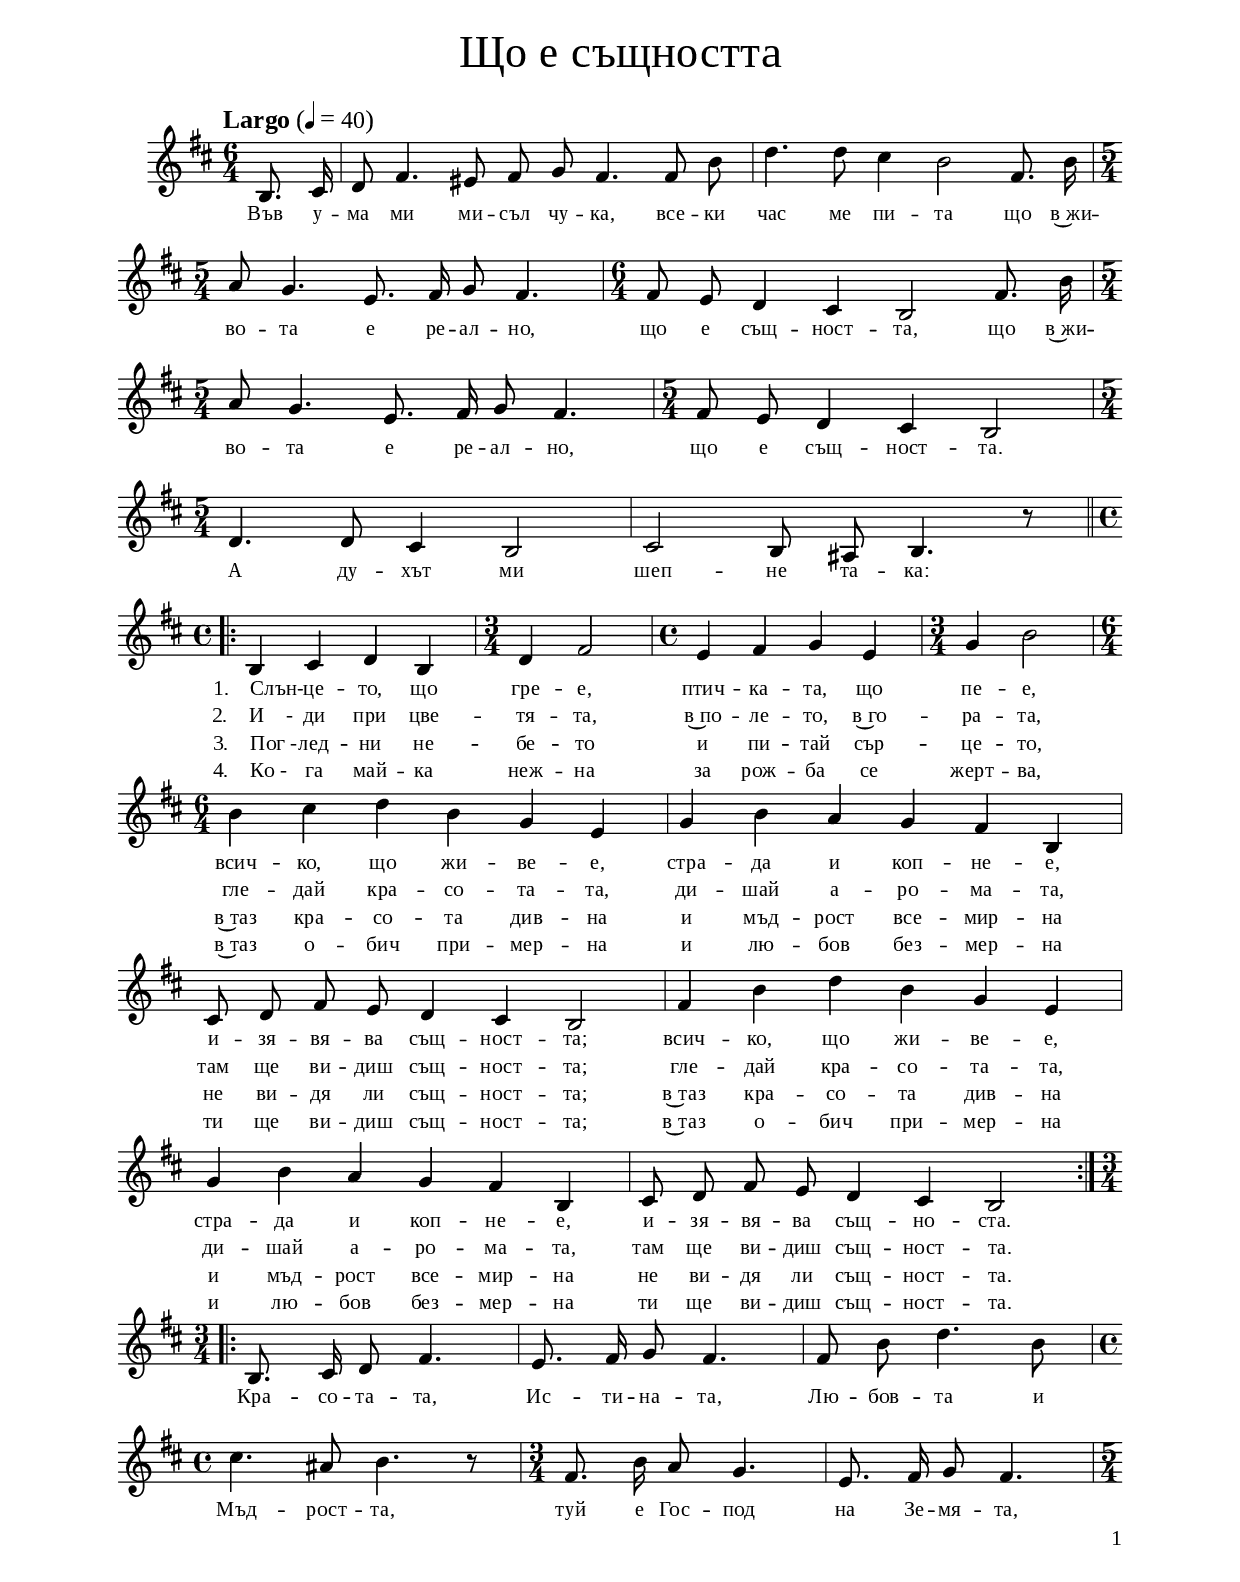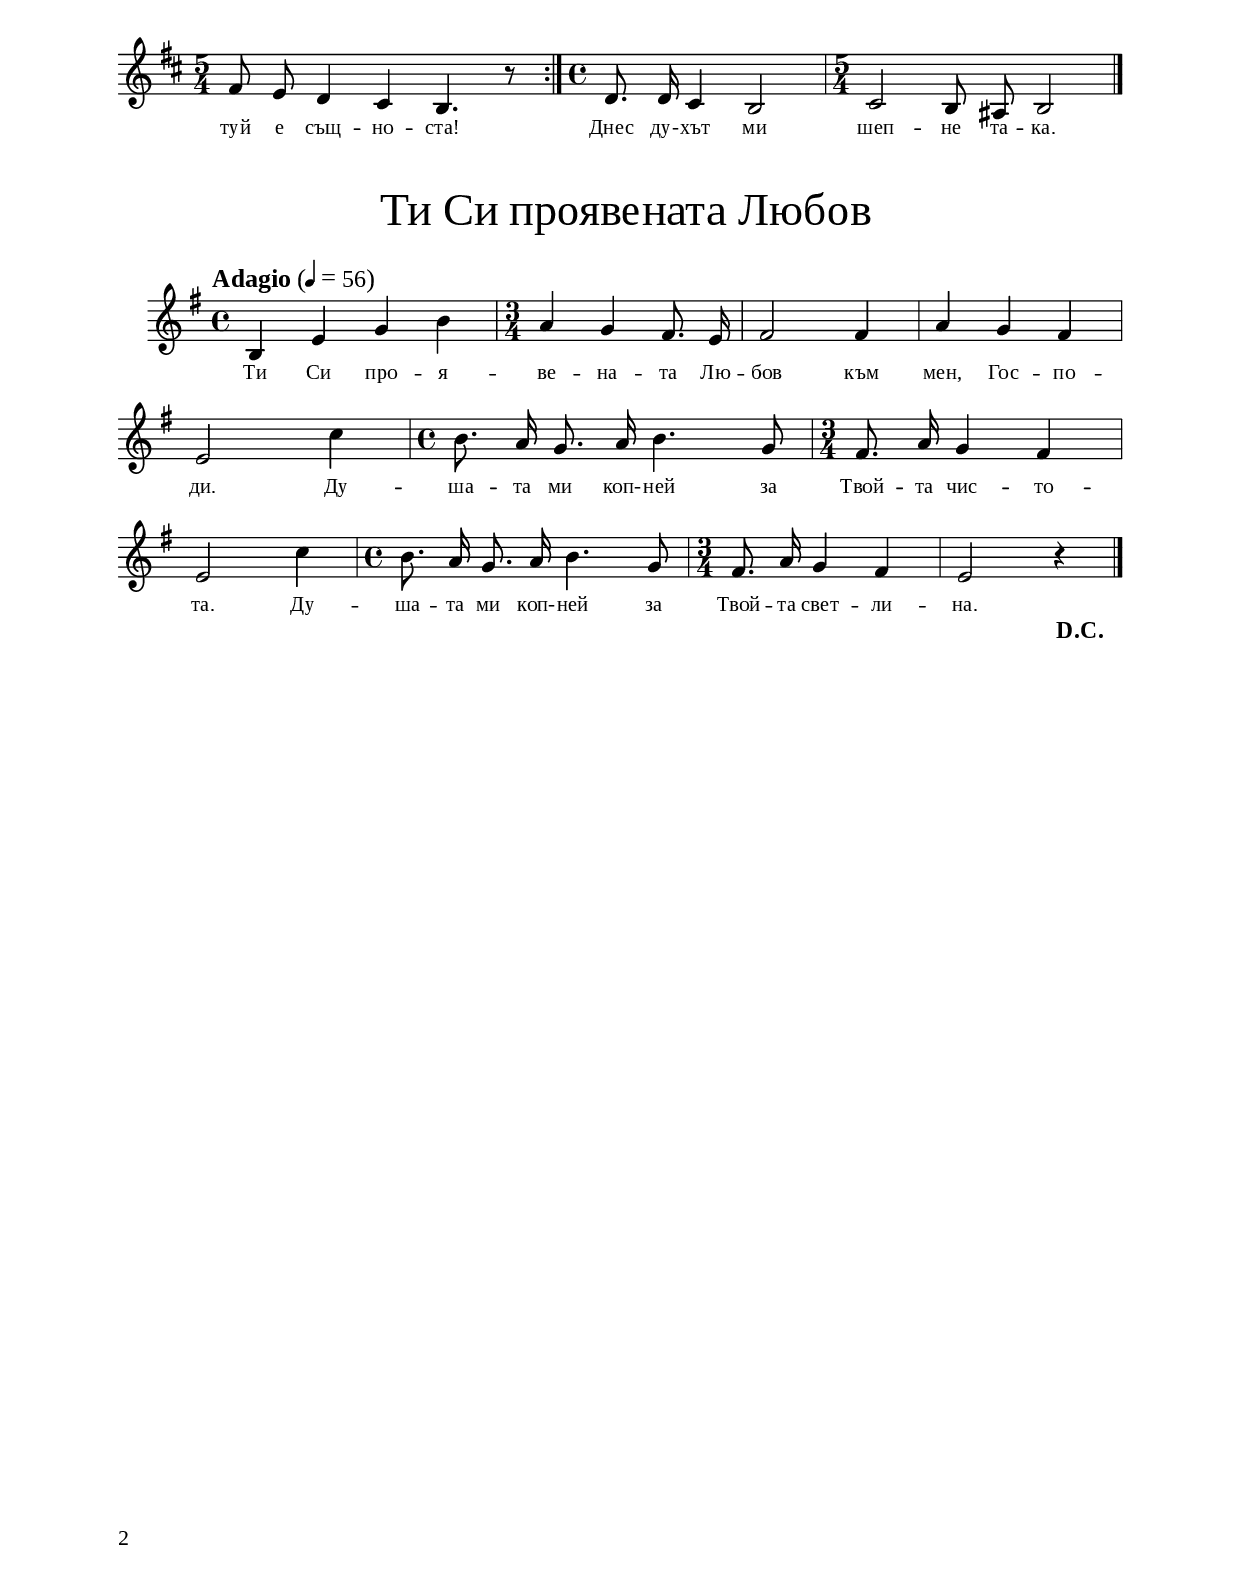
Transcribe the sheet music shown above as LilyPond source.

\version "2.24.4"

% include paper part and global functions
\include "include/globals.ily"

\bookpart {
  \label #'ref068
  \tocItem \markup "Що е същността"
  \include "include/bookpart-paper.ily"

  \header {
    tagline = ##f
  }

  \score {
    \include "include/score-layout.ily"

    \new Voice \absolute {
      \clef treble
      \key b \minor
      \time 6/4
      \tempoFunc "Largo" 4 "40"
      \partial 4
      \autoBeamOff

      b8. cis'16| d'8 fis'4. eis'8 fis'8 g'8 fis'4. fis'8 b'8| d''4. d''8 cis''4 b'2 fis'8. b'16 | \break

      \time 5/4  a'8 g'4. e'8. fis'16 g'8 fis'4. | \time 6/4 fis'8 e'8 d'4 cis'4 b2 fis'8. b'16 \time 5/4 | \break

      \time 5/4  a'8 g'4. e'8. fis'16 g'8 fis'4. | \time 5/4 fis'8 e'8 d'4 cis'4 b2 | \break

      \time 5/4 d'4. d'8 cis'4 b2 | cis'2 b8 ais8 b4. r8 | \break

      \bar ".|:-||"

      \time 4/4 b4 cis'4 d'4 b4 | \time 3/4 d'4 fis'2 | \time 4/4 e'4 fis' g' e' | \time 3/4 g'4 b'2  \break


      \time 6/4 b'4 cis''4 d'' b' g' e' | g' b' a' g' fis' b | \break

      cis'8 d' fis' e' d'4 cis' b2 | fis'4 b' d'' b' g' e' |\break

      g'4 b'4 a'4 g'4 fis'4 b |  cis'8 d' fis' e' d'4 cis'4 b2 | \break



      \time 3/4


      \bar ":|.|:"  b8. cis'16 d'8 fis'4. | e'8. fis'16 g'8 fis'4. | fis'8 b'8 d''4. b'8| \break

      \time 4/4 cis''4. ais'8 b'4. r8 | \time 3/4 fis'8. b'16 a'8 g'4. | e'8. fis'16 g'8 fis'4. | \break

      \time 5/4	fis'8 e' d'4 cis' b4. r8 \bar ":|." | \time 4/4 d'8. d'16 cis'4 b2 | \time 5/4 cis'2 b8 ais8 b2 |  \bar "|." \break


    }

    \addlyrics {
      Във у -- ма ми ми -- съл чу -- ка, все -- ки час ме пи -- та
      що в~жи -- во -- та е ре -- ал -- но, що е същ -- ност -- та,
      що в~жи -- во -- та е ре -- ал -- но, що е същ -- ност -- та.
      А ду -- хът ми шеп  -- не та  -- ка:

      "1.    Слън"  -- це  -- то, що гре -- е, птич -- ка -- та, що пе -- е,

      всич -- ко, що жи -- ве -- е, стра -- да и коп -- не -- е,

      и -- зя -- вя -- ва  същ -- ност -- та;   всич -- ко, що жи -- ве -- е, стра -- да и коп -- не -- е,

      и -- зя -- вя -- ва същ -- но -- ста.

      Кра  -- со  -- та  -- та, Ис  -- ти  -- на  -- та, Лю -- бов  -- та и Мъд  -- рост  -- та,

      туй е Гос  -- под на Зе  -- мя  -- та, туй е същ  -- но  -- ста! Днес "ду-"  -- хът ми шеп  -- не та  -- ка.
    }

    \addlyrics {
      " " " " " " " " " " " " " " " "

      " " " " " " " " " " " " " " " "

      " " " " " " " " " " " " " " " " " "

      " " " " " " " " " " " " " " " " " " " " " " " " " " " "

      " " " " " " " " " " " " " " " " " " "2.    И    - " ди при цве -- тя -- та, в~по -- ле -- то, в~го -- ра -- та,
      гле -- дай кра -- со -- та -- та, ди -- шай а -- ро -- ма -- та, там ще ви -- диш същ -- ност  -- та;
      гле -- дай кра -- со -- та -- та, ди -- шай а -- ро -- ма -- та, там ще ви -- диш същ -- ност  -- та.

      " " " " " " " " " " " " " " " " " "

      " " " " " " " " " " " " " " " " " "
    }

    \addlyrics {
      " " " " " " " " " " " " " " " "

      " " " " " " " " " " " " " " " "

      " " " " " " " " " " " " " " " " " "

      " " " " " " " " " " " " " " " " " " " " " " " " " " " "

      " " " " " " " " " " " " " " " " " " "3.    Пог -" -- лед  -- ни не -- бе -- то и пи -- тай сър -- це -- то,
      в~таз кра -- со -- та див -- на и мъд -- рост все -- мир -- на не ви -- дя ли същ -- ност -- та;  в~таз кра -- со -- та див -- на и мъд -- рост все -- мир -- на не ви -- дя ли същ -- ност -- та.

      " " " " " " " " " " " " " " " " " "

      " " " " " " " " " " " " " " " " " "
    }

    \addlyrics {
      " " " " " " " " " " " " " " " "

      " " " " " " " " " " " " " " " "

      " " " " " " " " " " " " " " " " " "

      " " " " " " " " " " " " " " " " " " " " " " " " " " " "

      " " " " " " " " " " " " " " " " " " "4.    Кo -  "  га май -- ка неж -- на за рож -- ба се жерт -- ва,
      в~таз о -- бич при -- мер -- на и лю -- бов без -- мер -- на
      ти ще ви -- диш същ -- ност -- та;
      в~таз о -- бич при -- мер -- на и лю -- бов без -- мер -- на
      ти ще ви -- диш същ -- ност -- та.

      " " " " " " " " " " " " " " " " " "

      " " " " " " " " " " " " " " " " " "
    }

    \header {
      title = \titleFunc #'ref_desc_4 "Що е същността" "Što e săštnostta"
    }

    \midi{}

  } % score



  \label #'ref055_2
  \tocItem \markup "Ти Си проявената Любов"
  \include "include/bookpart-paper.ily"
  \score {
    \include "include/score-layout.ily"

    \new Voice \absolute  {
      \clef treble
      \key e \minor
      \time 4/4
      \tempoFunc "Adagio" 4 "56"
      \autoBeamOff
      b4 e' g' b' | \time 3/4  a'4 g' fis'8. e'16 |
      fis'2 fis'4 |

      a'4 g' fis' \break |

      e'2 c''4 |

      \time 4/4  b'8. a'16 g'8. a'16 b'4. g'8   |
      \time 3/4  fis'8. a'16 g'4 fis' \break|  e'2 c''4   |

      \time 4/4  b'8. a'16 g'8. a'16 b'4. g'8 | \time 3/4  fis'8. a'16 g'4 fis' | e'2 r4 \bar "|."
    }

    \addlyrics {
      Ти Си про -- я -- ве -- на -- та Лю -- бов към мен, Гос -- по --
      ди. Ду -- ша -- та ми "коп-" -- ней за Твой -- та чис -- то --
      та. Ду -- ша -- та ми "коп-" -- ней за Твой -- та свет -- ли -- на.
    }

    \header {
      title = \titleFunc #'ref_desc_4 " Ти Си проявената Любов" "Ti Si projavenata Ljubov"
    }

    \midi{}

  } % score
  \markup \dc-one "D.C."


} % bookpart
